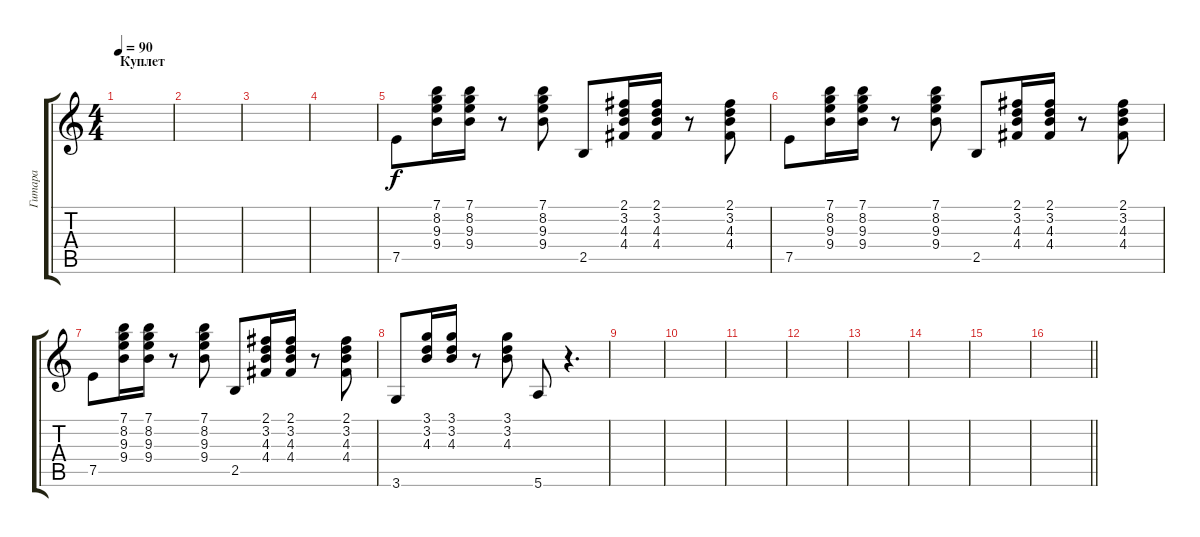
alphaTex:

\track ("Гитара" "Гитара") {instrument electricguitarclean}
\staff {score tabs}
\tuning (E4 B3 G3 D3 A2 E2) {hide}
\ts (4 4)
\section ("" "Куплет")
\tempo 90
\clef g2
\ks c
|
|
|
|
7.5.8 (7.1 8.2 9.3 9.4).16 (7.1 8.2 9.3 9.4).16 r.8 (7.1 8.2 9.3 9.4).8 2.5.8 (2.1 3.2 4.3 4.4).16 (2.1 3.2 4.3 4.4).16 r.8 (2.1 3.2 4.3 4.4).8 |
7.5.8 (7.1 8.2 9.3 9.4).16 (7.1 8.2 9.3 9.4).16 r.8 (7.1 8.2 9.3 9.4).8 2.5.8 (2.1 3.2 4.3 4.4).16 (2.1 3.2 4.3 4.4).16 r.8 (2.1 3.2 4.3 4.4).8 |
7.5.8 (7.1 8.2 9.3 9.4).16 (7.1 8.2 9.3 9.4).16 r.8 (7.1 8.2 9.3 9.4).8 2.5.8 (2.1 3.2 4.3 4.4).16 (2.1 3.2 4.3 4.4).16 r.8 (2.1 3.2 4.3 4.4).8 |
3.6.8 (3.1 3.2 4.3).16 (3.1 3.2 4.3).16 r.8 (3.1 3.2 4.3).8 5.6.8 r.4{d} |
|
|
|
|
|
|
|
\barLineRight lightlight
